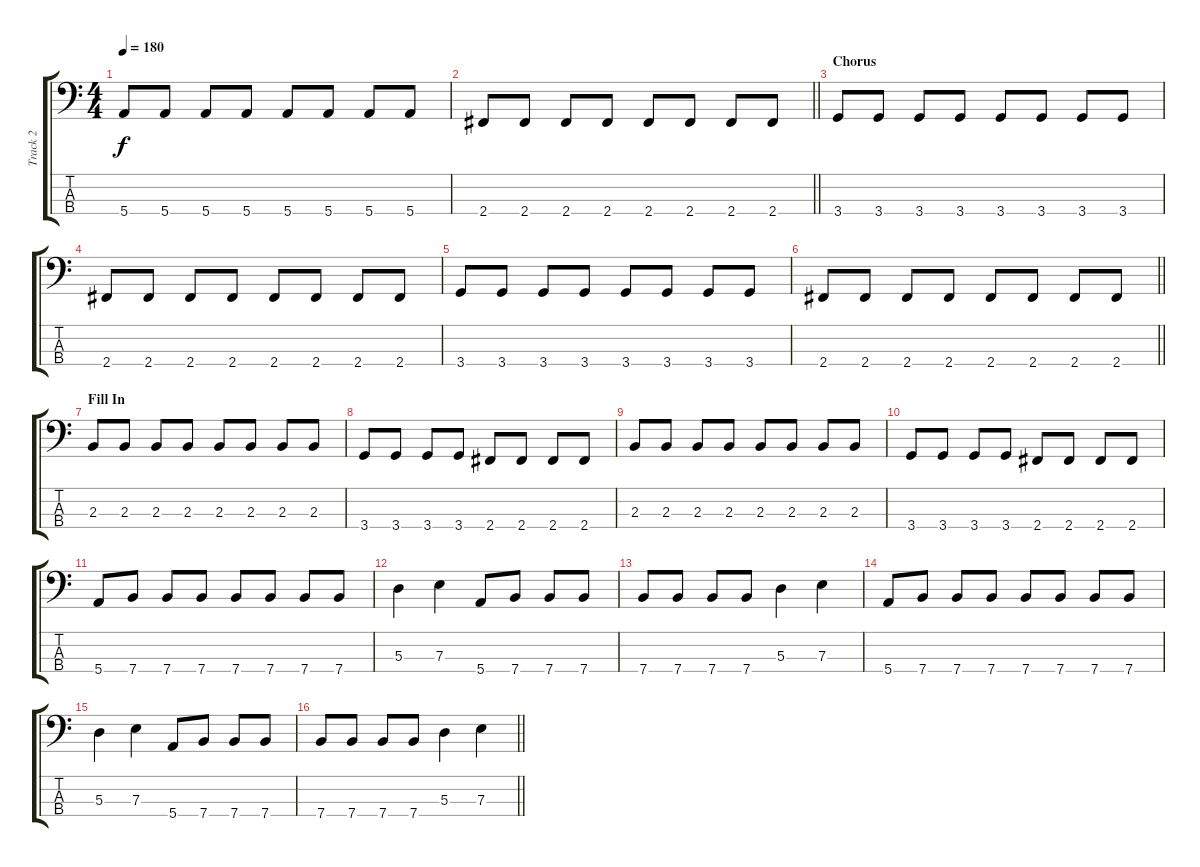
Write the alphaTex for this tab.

\track ("Track 2" "Track 2") {instrument electricbassfinger}
\staff {score tabs}
\tuning (G2 D2 A1 E1) {hide}
\ts (4 4)
\tempo 180
\clef f4
\ks c
5.4.8{dy f} 5.4.8 5.4.8 5.4.8 5.4.8 5.4.8 5.4.8 5.4.8 |
\barLineRight lightlight
2.4.8 2.4.8 2.4.8 2.4.8 2.4.8 2.4.8 2.4.8 2.4.8 |
\section ("" "Chorus")
3.4.8 3.4.8 3.4.8 3.4.8 3.4.8 3.4.8 3.4.8 3.4.8 |
2.4.8 2.4.8 2.4.8 2.4.8 2.4.8 2.4.8 2.4.8 2.4.8 |
3.4.8 3.4.8 3.4.8 3.4.8 3.4.8 3.4.8 3.4.8 3.4.8 |
\barLineRight lightlight
2.4.8 2.4.8 2.4.8 2.4.8 2.4.8 2.4.8 2.4.8 2.4.8 |
\section ("" "Fill In")
2.3.8 2.3.8 2.3.8 2.3.8 2.3.8 2.3.8 2.3.8 2.3.8 |
3.4.8 3.4.8 3.4.8 3.4.8 2.4.8 2.4.8 2.4.8 2.4.8 |
2.3.8 2.3.8 2.3.8 2.3.8 2.3.8 2.3.8 2.3.8 2.3.8 |
3.4.8 3.4.8 3.4.8 3.4.8 2.4.8 2.4.8 2.4.8 2.4.8 |
5.4.8 7.4.8 7.4.8 7.4.8 7.4.8 7.4.8 7.4.8 7.4.8 |
5.3.4 7.3.4 5.4.8 7.4.8 7.4.8 7.4.8 |
7.4.8 7.4.8 7.4.8 7.4.8 5.3.4 7.3.4 |
5.4.8 7.4.8 7.4.8 7.4.8 7.4.8 7.4.8 7.4.8 7.4.8 |
5.3.4 7.3.4 5.4.8 7.4.8 7.4.8 7.4.8 |
\barLineRight lightlight
7.4.8 7.4.8 7.4.8 7.4.8 5.3.4 7.3.4
